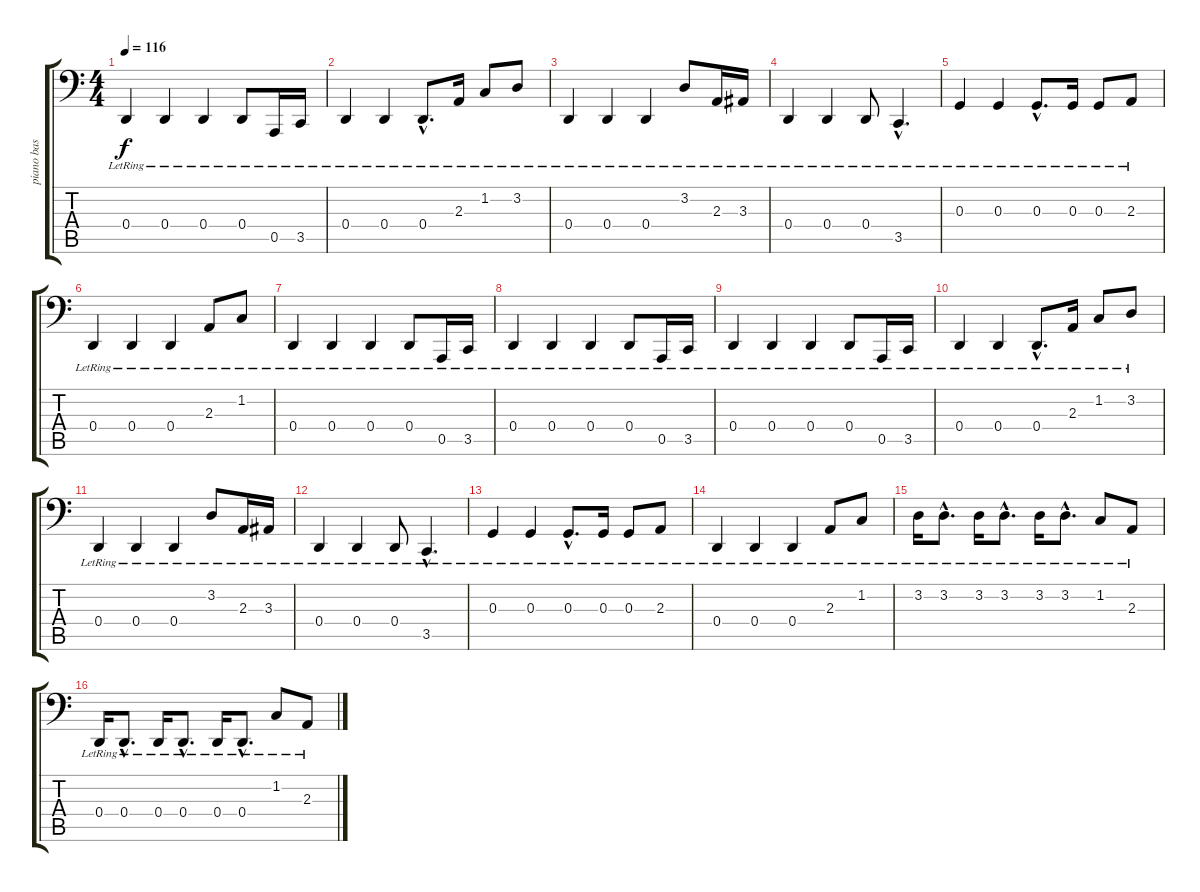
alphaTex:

\track ("piano bas" "piano bas") {instrument acousticgrandpiano}
\staff {score tabs}
\tuning (E3 B2 G2 D2 A1 E1) {hide}
\ts (4 4)
\tempo 116
\clef f4
\ks c
0.4{lr}.4{dy f} 0.4{lr}.4 0.4{lr}.4 0.4{lr}.8 0.5{lr}.16 3.5{lr}.16 |
0.4{lr}.4 0.4{lr}.4 0.4{hac lr}.8{d} 2.3{lr}.16 1.2{lr}.8 3.2{lr}.8 |
0.4{lr}.4 0.4{lr}.4 0.4{lr}.4 3.2{lr}.8 2.3{lr}.16 3.3{lr}.16 |
0.4{lr}.4 0.4{lr}.4 0.4{lr}.8 3.5{hac lr}.4{d} |
0.3{lr}.4 0.3{lr}.4 0.3{hac lr}.8{d} 0.3{lr}.16 0.3{lr}.8 2.3{lr}.8 |
0.4{lr}.4 0.4{lr}.4 0.4{lr}.4 2.3{lr}.8 1.2{lr}.8 |
0.4{lr}.4 0.4{lr}.4 0.4{lr}.4 0.4{lr}.8 0.5{lr}.16 3.5{lr}.16 |
0.4{lr}.4 0.4{lr}.4 0.4{lr}.4 0.4{lr}.8 0.5{lr}.16 3.5{lr}.16 |
0.4{lr}.4 0.4{lr}.4 0.4{lr}.4 0.4{lr}.8 0.5{lr}.16 3.5{lr}.16 |
0.4{lr}.4 0.4{lr}.4 0.4{hac lr}.8{d} 2.3{lr}.16 1.2{lr}.8 3.2{lr}.8 |
0.4{lr}.4 0.4{lr}.4 0.4{lr}.4 3.2{lr}.8 2.3{lr}.16 3.3{lr}.16 |
0.4{lr}.4 0.4{lr}.4 0.4{lr}.8 3.5{hac lr}.4{d} |
0.3{lr}.4 0.3{lr}.4 0.3{hac lr}.8{d} 0.3{lr}.16 0.3{lr}.8 2.3{lr}.8 |
0.4{lr}.4 0.4{lr}.4 0.4{lr}.4 2.3{lr}.8 1.2{lr}.8 |
3.2{lr}.16 3.2{hac lr}.8{d} 3.2{lr}.16 3.2{hac lr}.8{d} 3.2{lr}.16 3.2{hac lr}.8{d} 1.2{lr}.8 2.3{lr}.8 |
0.4{lr}.16 0.4{hac lr}.8{d} 0.4{lr}.16 0.4{hac lr}.8{d} 0.4{lr}.16 0.4{hac lr}.8{d} 1.2{lr}.8 2.3{lr}.8
